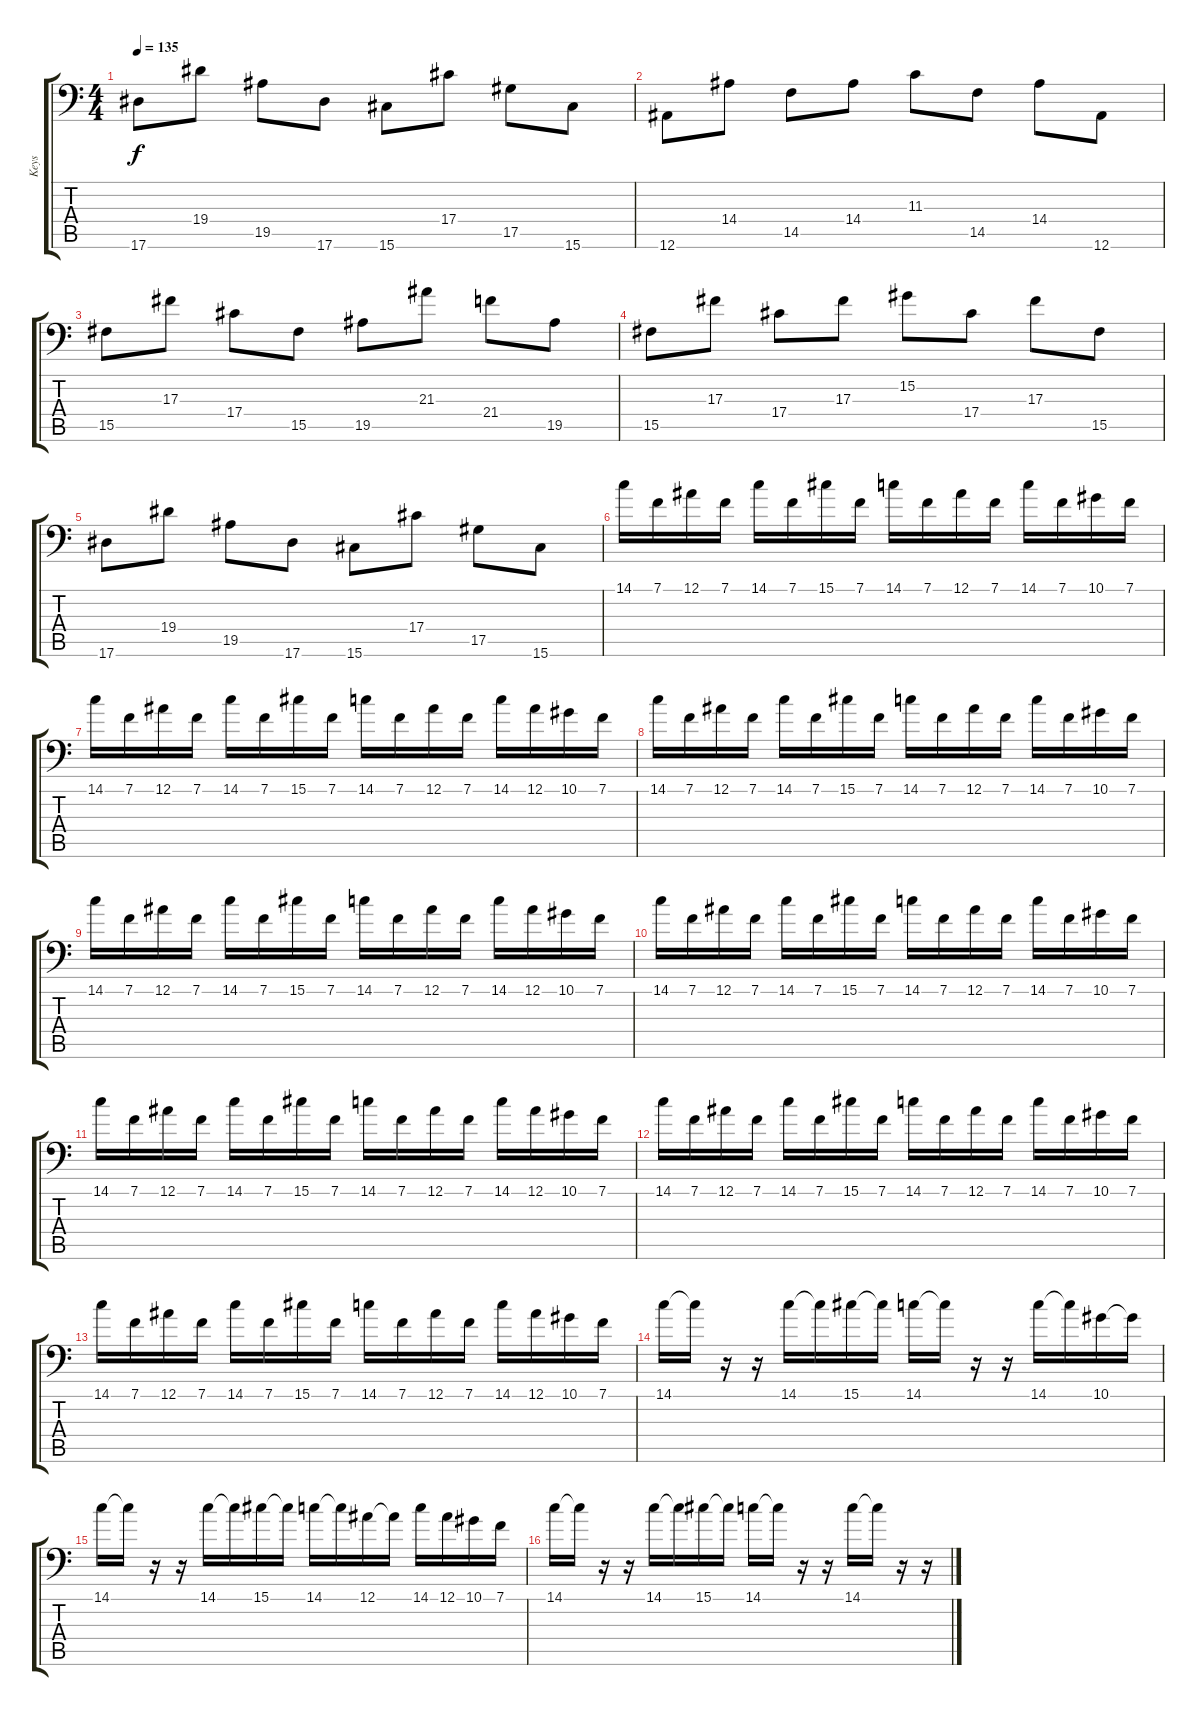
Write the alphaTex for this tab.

\track ("Keys" "Keys") {instrument churchorgan}
\staff {score tabs}
\tuning (Bb3 F3 Db3 Ab2 Eb2 Bb1) {hide}
\ts (4 4)
\tempo 135
\clef f4
\ks c
17.6.8{dy f} 19.4.8 19.5.8 17.6.8 15.6.8 17.4.8 17.5.8 15.6.8 |
12.6.8 14.4.8 14.5.8 14.4.8 11.3.8 14.5.8 14.4.8 12.6.8 |
15.5.8 17.3.8 17.4.8 15.5.8 19.5.8 21.3.8 21.4.8 19.5.8 |
15.5.8 17.3.8 17.4.8 17.3.8 15.2.8 17.4.8 17.3.8 15.5.8 |
17.6.8 19.4.8 19.5.8 17.6.8 15.6.8 17.4.8 17.5.8 15.6.8 |
14.1.16{volume 13} 7.1.16 12.1.16 7.1.16 14.1.16 7.1.16 15.1.16 7.1.16 14.1.16 7.1.16 12.1.16 7.1.16 14.1.16 7.1.16 10.1.16 7.1.16 |
14.1.16 7.1.16 12.1.16 7.1.16 14.1.16 7.1.16 15.1.16 7.1.16 14.1.16 7.1.16 12.1.16 7.1.16 14.1.16 12.1.16 10.1.16 7.1.16 |
14.1.16 7.1.16 12.1.16 7.1.16 14.1.16 7.1.16 15.1.16 7.1.16 14.1.16 7.1.16 12.1.16 7.1.16 14.1.16 7.1.16 10.1.16 7.1.16 |
14.1.16 7.1.16 12.1.16 7.1.16 14.1.16 7.1.16 15.1.16 7.1.16 14.1.16 7.1.16 12.1.16 7.1.16 14.1.16 12.1.16 10.1.16 7.1.16 |
14.1.16 7.1.16 12.1.16 7.1.16 14.1.16 7.1.16 15.1.16 7.1.16 14.1.16 7.1.16 12.1.16 7.1.16 14.1.16 7.1.16 10.1.16 7.1.16 |
14.1.16 7.1.16 12.1.16 7.1.16 14.1.16 7.1.16 15.1.16 7.1.16 14.1.16 7.1.16 12.1.16 7.1.16 14.1.16 12.1.16 10.1.16 7.1.16 |
14.1.16 7.1.16 12.1.16 7.1.16 14.1.16 7.1.16 15.1.16 7.1.16 14.1.16 7.1.16 12.1.16 7.1.16 14.1.16 7.1.16 10.1.16 7.1.16 |
14.1.16 7.1.16 12.1.16 7.1.16 14.1.16 7.1.16 15.1.16 7.1.16 14.1.16 7.1.16 12.1.16 7.1.16 14.1.16 12.1.16 10.1.16 7.1.16 |
14.1.16 14.1{t}.16 r.16 r.16 14.1.16 14.1{t}.16 15.1.16 15.1{t}.16 14.1.16 14.1{t}.16 r.16 r.16 14.1.16 14.1{t}.16 10.1.16 10.1{t}.16 |
14.1.16 14.1{t}.16 r.16 r.16 14.1.16 14.1{t}.16 15.1.16 15.1{t}.16 14.1.16 14.1{t}.16 12.1.16 12.1{t}.16 14.1.16 12.1.16 10.1.16 7.1.16 |
14.1.16 14.1{t}.16 r.16 r.16 14.1.16 14.1{t}.16 15.1.16 15.1{t}.16 14.1.16 14.1{t}.16 r.16 r.16 14.1.16 14.1{t}.16 r.16 r.16
